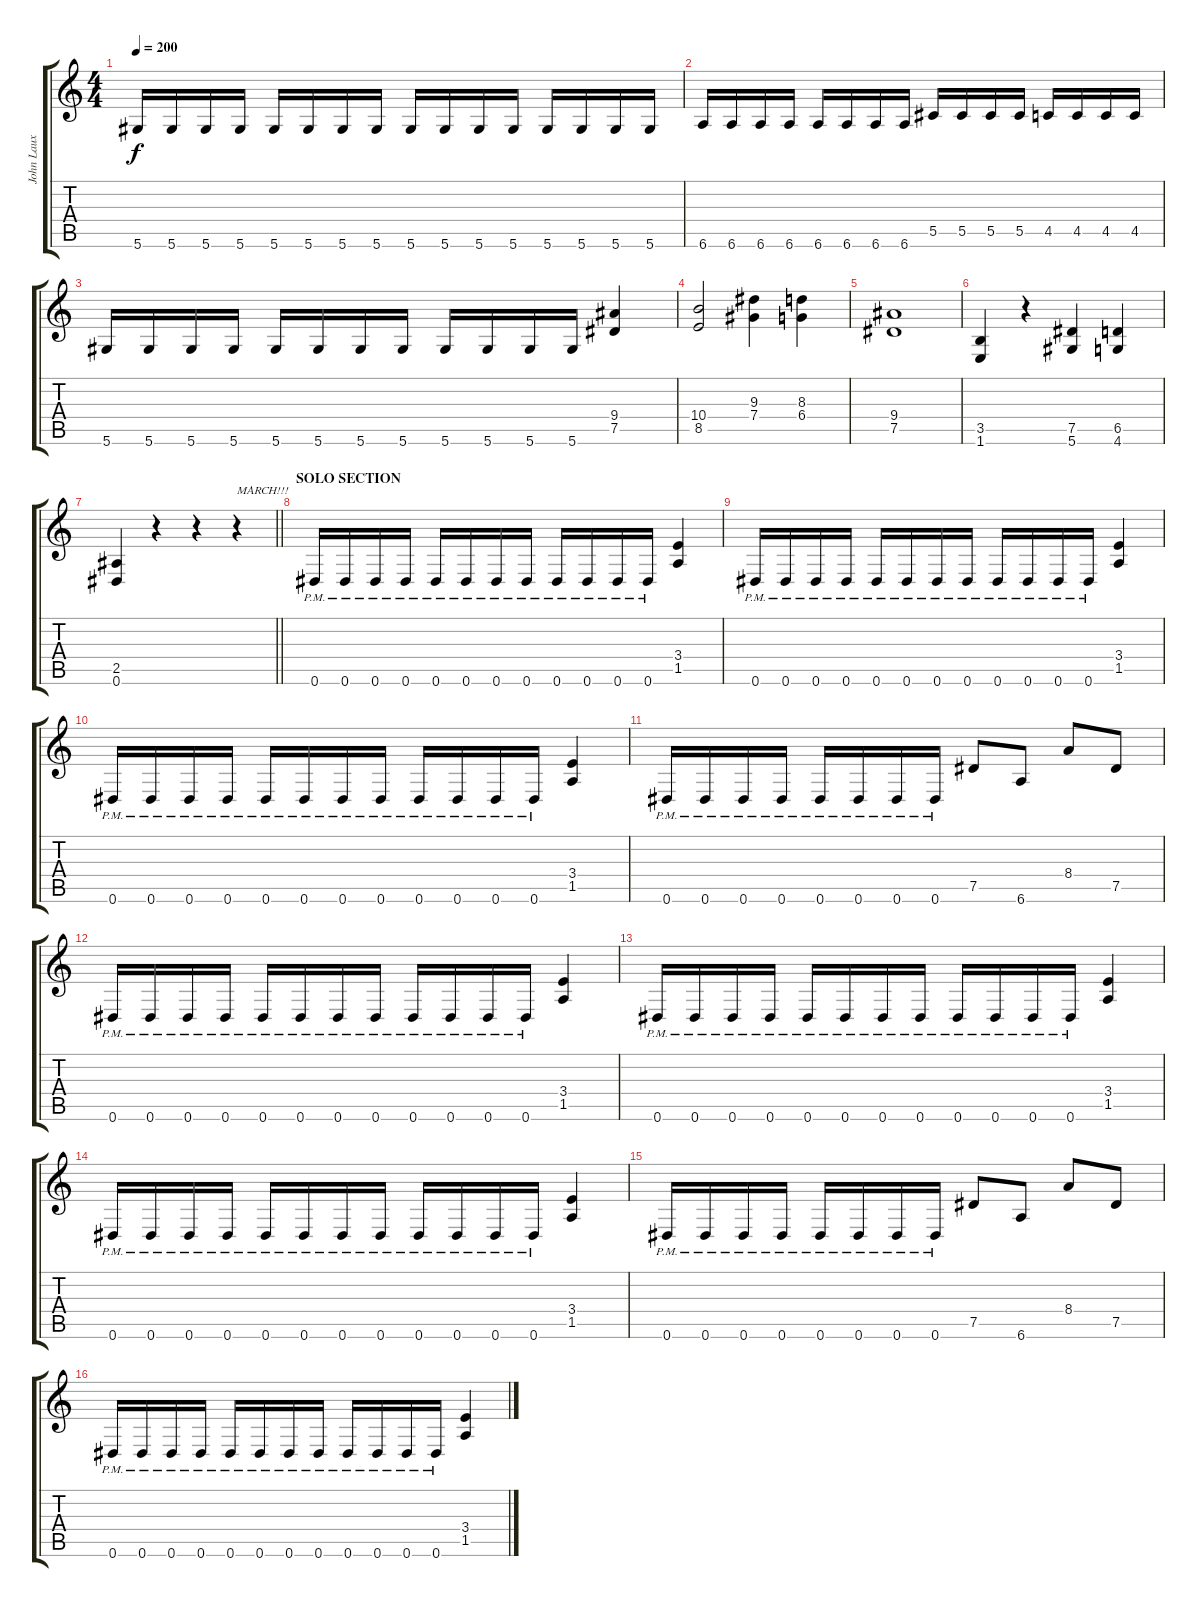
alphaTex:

\track ("John Laux" "John Laux") {instrument distortionguitar}
\staff {score tabs}
\tuning (Eb4 Bb3 Gb3 Db3 Ab2 Eb2) {hide}
\ts (4 4)
\tempo 200
\clef g2
\ks c
5.6.16{dy f} 5.6.16 5.6.16 5.6.16 5.6.16 5.6.16 5.6.16 5.6.16 5.6.16 5.6.16 5.6.16 5.6.16 5.6.16 5.6.16 5.6.16 5.6.16 |
6.6.16 6.6.16 6.6.16 6.6.16 6.6.16 6.6.16 6.6.16 6.6.16 5.5.16 5.5.16 5.5.16 5.5.16 4.5.16 4.5.16 4.5.16 4.5.16 |
5.6.16 5.6.16 5.6.16 5.6.16 5.6.16 5.6.16 5.6.16 5.6.16 5.6.16 5.6.16 5.6.16 5.6.16 (9.4 7.5).4 |
(10.4 8.5).2 (9.3 7.4).4 (8.3 6.4).4 |
(9.4 7.5).1 |
(3.5 1.6).4 r.4 (7.5 5.6).4 (6.5 4.6).4 |
\barLineRight lightlight
(2.5 0.6).4 r.4 r.4 r.4{txt "MARCH!!!"} |
\section ("" "SOLO SECTION")
0.6{pm}.16 0.6{pm}.16 0.6{pm}.16 0.6{pm}.16 0.6{pm}.16 0.6{pm}.16 0.6{pm}.16 0.6{pm}.16 0.6{pm}.16 0.6{pm}.16 0.6{pm}.16 0.6{pm}.16 (3.4 1.5).4 |
0.6{pm}.16 0.6{pm}.16 0.6{pm}.16 0.6{pm}.16 0.6{pm}.16 0.6{pm}.16 0.6{pm}.16 0.6{pm}.16 0.6{pm}.16 0.6{pm}.16 0.6{pm}.16 0.6{pm}.16 (3.4 1.5).4 |
0.6{pm}.16 0.6{pm}.16 0.6{pm}.16 0.6{pm}.16 0.6{pm}.16 0.6{pm}.16 0.6{pm}.16 0.6{pm}.16 0.6{pm}.16 0.6{pm}.16 0.6{pm}.16 0.6{pm}.16 (3.4 1.5).4 |
0.6{pm}.16 0.6{pm}.16 0.6{pm}.16 0.6{pm}.16 0.6{pm}.16 0.6{pm}.16 0.6{pm}.16 0.6{pm}.16 7.5.8 6.6.8 8.4.8 7.5.8 |
0.6{pm}.16 0.6{pm}.16 0.6{pm}.16 0.6{pm}.16 0.6{pm}.16 0.6{pm}.16 0.6{pm}.16 0.6{pm}.16 0.6{pm}.16 0.6{pm}.16 0.6{pm}.16 0.6{pm}.16 (3.4 1.5).4 |
0.6{pm}.16 0.6{pm}.16 0.6{pm}.16 0.6{pm}.16 0.6{pm}.16 0.6{pm}.16 0.6{pm}.16 0.6{pm}.16 0.6{pm}.16 0.6{pm}.16 0.6{pm}.16 0.6{pm}.16 (3.4 1.5).4 |
0.6{pm}.16 0.6{pm}.16 0.6{pm}.16 0.6{pm}.16 0.6{pm}.16 0.6{pm}.16 0.6{pm}.16 0.6{pm}.16 0.6{pm}.16 0.6{pm}.16 0.6{pm}.16 0.6{pm}.16 (3.4 1.5).4 |
0.6{pm}.16 0.6{pm}.16 0.6{pm}.16 0.6{pm}.16 0.6{pm}.16 0.6{pm}.16 0.6{pm}.16 0.6{pm}.16 7.5.8 6.6.8 8.4.8 7.5.8 |
0.6{pm}.16 0.6{pm}.16 0.6{pm}.16 0.6{pm}.16 0.6{pm}.16 0.6{pm}.16 0.6{pm}.16 0.6{pm}.16 0.6{pm}.16 0.6{pm}.16 0.6{pm}.16 0.6{pm}.16 (3.4 1.5).4
